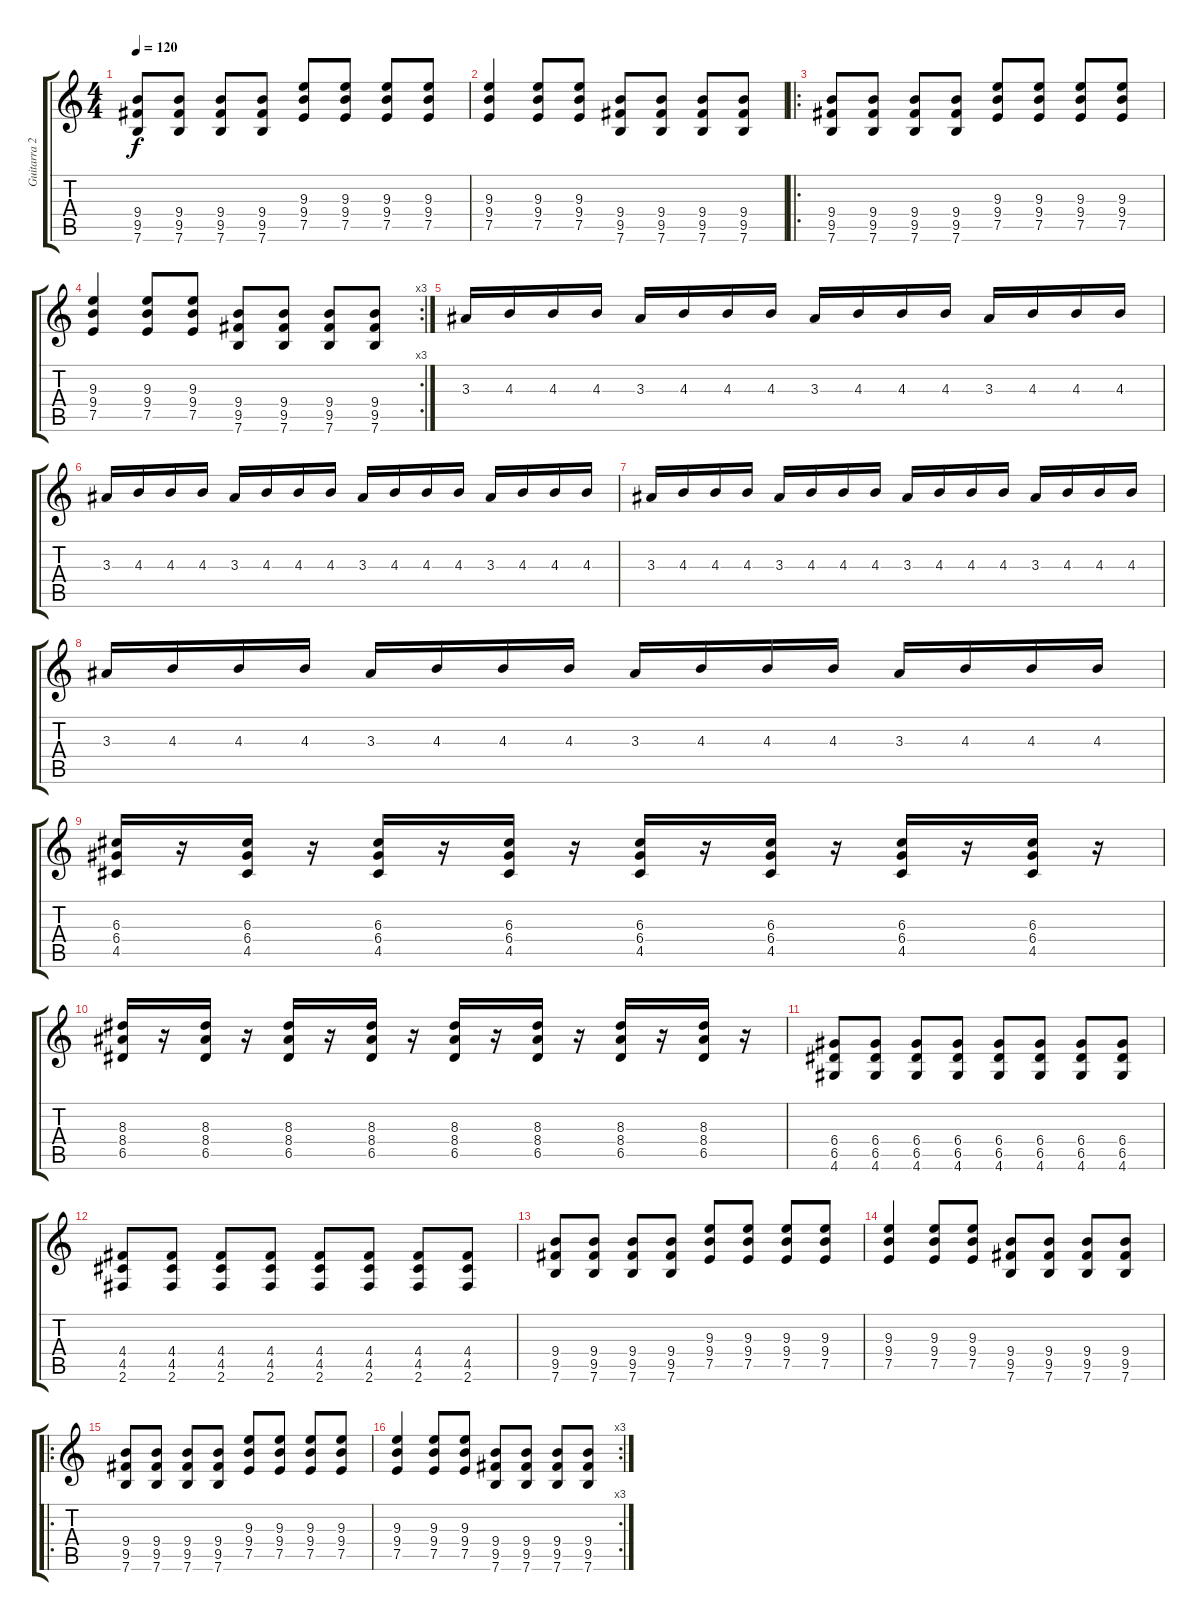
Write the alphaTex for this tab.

\track ("Guitarra 2" "Guitarra 2") {instrument distortionguitar}
\staff {score tabs}
\tuning (E4 B3 G3 D3 A2 E2) {hide}
\ts (4 4)
\tempo 120
\clef g2
\ks c
(9.4 9.5 7.6).8{dy f} (9.4 9.5 7.6).8 (9.4 9.5 7.6).8 (9.4 9.5 7.6).8 (9.3 9.4 7.5).8 (9.3 9.4 7.5).8 (9.3 9.4 7.5).8 (9.3 9.4 7.5).8 |
(9.3 9.4 7.5).4 (9.3 9.4 7.5).8 (9.3 9.4 7.5).8 (9.4 9.5 7.6).8 (9.4 9.5 7.6).8 (9.4 9.5 7.6).8 (9.4 9.5 7.6).8 |
\ro
(9.4 9.5 7.6).8 (9.4 9.5 7.6).8 (9.4 9.5 7.6).8 (9.4 9.5 7.6).8 (9.3 9.4 7.5).8 (9.3 9.4 7.5).8 (9.3 9.4 7.5).8 (9.3 9.4 7.5).8 |
\rc 3
(9.3 9.4 7.5).4 (9.3 9.4 7.5).8 (9.3 9.4 7.5).8 (9.4 9.5 7.6).8 (9.4 9.5 7.6).8 (9.4 9.5 7.6).8 (9.4 9.5 7.6).8 |
3.3.16 4.3.16 4.3.16 4.3.16 3.3.16 4.3.16 4.3.16 4.3.16 3.3.16 4.3.16 4.3.16 4.3.16 3.3.16 4.3.16 4.3.16 4.3.16 |
3.3.16 4.3.16 4.3.16 4.3.16 3.3.16 4.3.16 4.3.16 4.3.16 3.3.16 4.3.16 4.3.16 4.3.16 3.3.16 4.3.16 4.3.16 4.3.16 |
3.3.16 4.3.16 4.3.16 4.3.16 3.3.16 4.3.16 4.3.16 4.3.16 3.3.16 4.3.16 4.3.16 4.3.16 3.3.16 4.3.16 4.3.16 4.3.16 |
3.3.16 4.3.16 4.3.16 4.3.16 3.3.16 4.3.16 4.3.16 4.3.16 3.3.16 4.3.16 4.3.16 4.3.16 3.3.16 4.3.16 4.3.16 4.3.16 |
(6.3 6.4 4.5).16 r.16 (6.3 6.4 4.5).16 r.16 (6.3 6.4 4.5).16 r.16 (6.3 6.4 4.5).16 r.16 (6.3 6.4 4.5).16 r.16 (6.3 6.4 4.5).16 r.16 (6.3 6.4 4.5).16 r.16 (6.3 6.4 4.5).16 r.16 |
(8.3 8.4 6.5).16 r.16 (8.3 8.4 6.5).16 r.16 (8.3 8.4 6.5).16 r.16 (8.3 8.4 6.5).16 r.16 (8.3 8.4 6.5).16 r.16 (8.3 8.4 6.5).16 r.16 (8.3 8.4 6.5).16 r.16 (8.3 8.4 6.5).16 r.16 |
(6.4 6.5 4.6).8 (6.4 6.5 4.6).8 (6.4 6.5 4.6).8 (6.4 6.5 4.6).8 (6.4 6.5 4.6).8 (6.4 6.5 4.6).8 (6.4 6.5 4.6).8 (6.4 6.5 4.6).8 |
(4.4 4.5 2.6).8 (4.4 4.5 2.6).8 (4.4 4.5 2.6).8 (4.4 4.5 2.6).8 (4.4 4.5 2.6).8 (4.4 4.5 2.6).8 (4.4 4.5 2.6).8 (4.4 4.5 2.6).8 |
(9.4 9.5 7.6).8 (9.4 9.5 7.6).8 (9.4 9.5 7.6).8 (9.4 9.5 7.6).8 (9.3 9.4 7.5).8 (9.3 9.4 7.5).8 (9.3 9.4 7.5).8 (9.3 9.4 7.5).8 |
(9.3 9.4 7.5).4 (9.3 9.4 7.5).8 (9.3 9.4 7.5).8 (9.4 9.5 7.6).8 (9.4 9.5 7.6).8 (9.4 9.5 7.6).8 (9.4 9.5 7.6).8 |
\ro
(9.4 9.5 7.6).8 (9.4 9.5 7.6).8 (9.4 9.5 7.6).8 (9.4 9.5 7.6).8 (9.3 9.4 7.5).8 (9.3 9.4 7.5).8 (9.3 9.4 7.5).8 (9.3 9.4 7.5).8 |
\rc 3
(9.3 9.4 7.5).4 (9.3 9.4 7.5).8 (9.3 9.4 7.5).8 (9.4 9.5 7.6).8 (9.4 9.5 7.6).8 (9.4 9.5 7.6).8 (9.4 9.5 7.6).8
